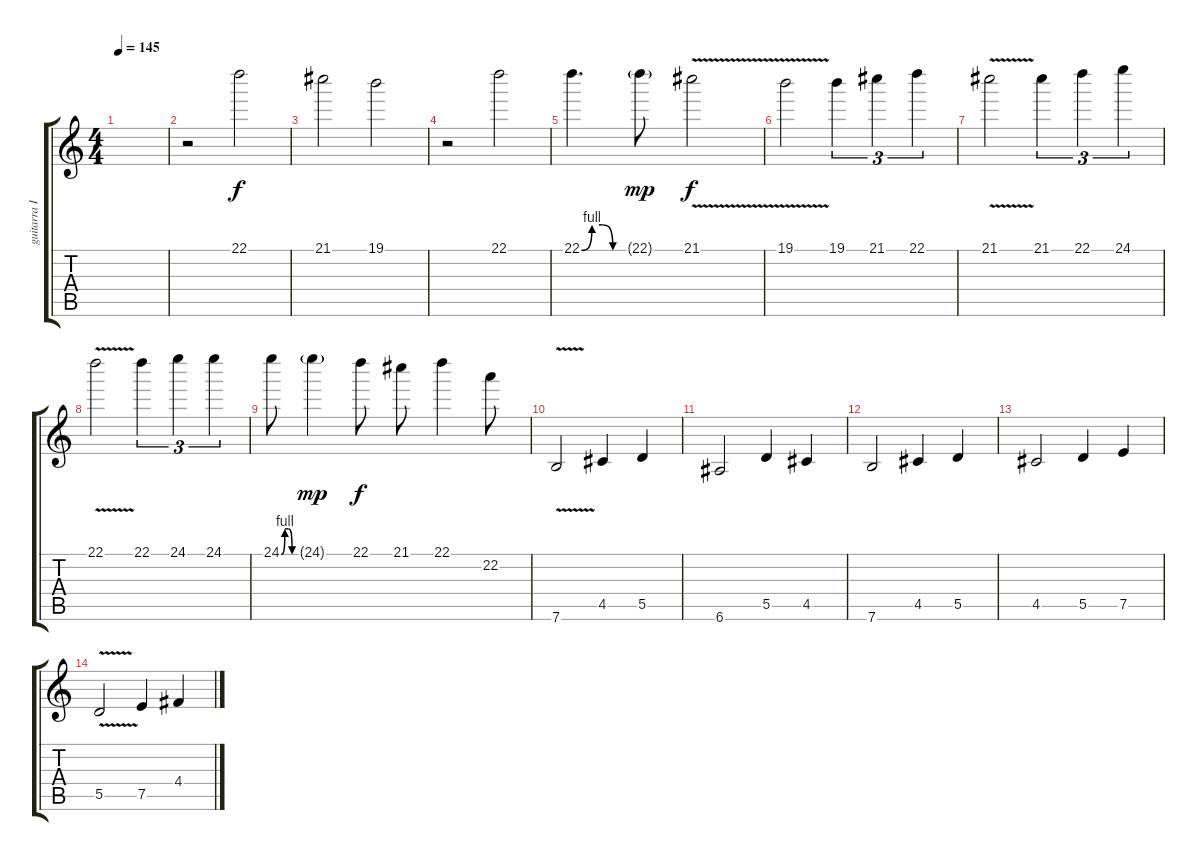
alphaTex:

\track ("guitarra III" "guitarra I") {instrument distortionguitar}
\staff {score tabs}
\tuning (E4 B3 G3 D3 A2 E2) {hide}
\ts (4 4)
\tempo 145
\clef g2
\ks c
|
r.2 22.1.2 |
21.1.2 19.1.2 |
r.2 22.1.2 |
22.1{be (custom 0 0 15 4 30 4 45 0 60 0)}.4{d} 22.1{g}.8{dy mp} 21.1{v}.2{dy f} |
19.1{v}.2 19.1.4{tu (3 2)} 21.1.4{tu (3 2)} 22.1.4{tu (3 2)} |
21.1{v}.2 21.1.4{tu (3 2)} 22.1.4{tu (3 2)} 24.1.4{tu (3 2)} |
22.1{v}.2 22.1.4{tu (3 2)} 24.1.4{tu (3 2)} 24.1.4{tu (3 2)} |
24.1{be (custom 0 0 15 4 30 4 45 0 60 0)}.8 24.1{g}.4{dy mp} 22.1.8{dy f} 21.1.8 22.1.4 22.2.8 |
7.6{v}.2 4.5.4 5.5.4 |
6.6.2 5.5.4 4.5.4 |
7.6.2 4.5.4 5.5.4 |
4.5.2 5.5.4 7.5.4 |
5.5{v}.2 7.5.4 4.4.4
